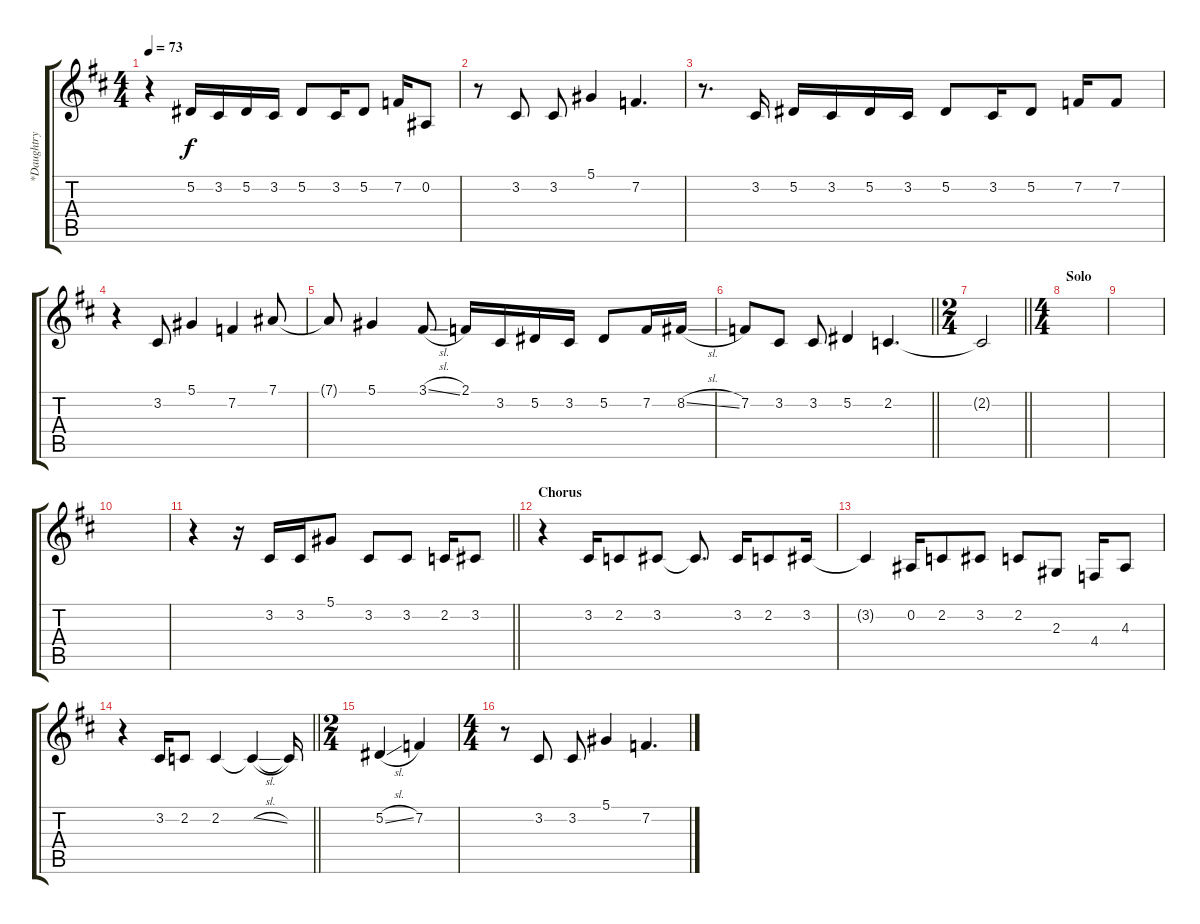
\track ("*Daughtry (Vocal)" "*Daughtry ") {instrument oboe}
\staff {score tabs}
\tuning (Eb4 Bb3 Gb3 Db3 Ab2 Eb2) {hide}
\ts (4 4)
\tempo 73
\clef g2
\ks d
r.4{dy f} 5.2.16 3.2.16 5.2.16 3.2.16 5.2.8 3.2.16 5.2.8 7.2.16 0.2.8 |
r.8 3.2.8 3.2.8 5.1.4 7.2.4{d} |
r.8{d} 3.2.16 5.2.16 3.2.16 5.2.16 3.2.16 5.2.8 3.2.16 5.2.8 7.2.16 7.2.8 |
r.4 3.2.8 5.1.4 7.2.4 7.1.8 |
7.1{t}.8 5.1.4 3.1{sl}.8 2.1.16 3.2.16 5.2.16 3.2.16 5.2.8 7.2.16 8.2{sl}.16 |
\barLineRight lightlight
7.2.8 3.2.8 3.2.8 5.2.4 2.2.4{d} |
\ts (2 4)
\barLineRight lightlight
2.2{t}.2 |
\ts (4 4)
\section ("" "Solo")
|
|
|
\barLineRight lightlight
r.4 r.16 3.2.16 3.2.16 5.1.8 3.2.8 3.2.8 2.2.16 3.2.8 |
\section ("" "Chorus")
r.4 3.2.16 2.2.8 3.2.8 3.2{t}.8{d} 3.2.16 2.2.8 3.2.16 |
3.2{t}.4 0.2.16 2.2.8 3.2.8 2.2.8 2.3.8 4.4.16 4.3.8 |
\barLineRight lightlight
r.4 3.2.16 2.2.8 2.2.4 2.2{sl t}.4 2.2{t}.16 |
\ts (2 4)
5.2{sl}.4 7.2.4 |
\ts (4 4)
r.8 3.2.8 3.2.8 5.1.4 7.2.4{d}
